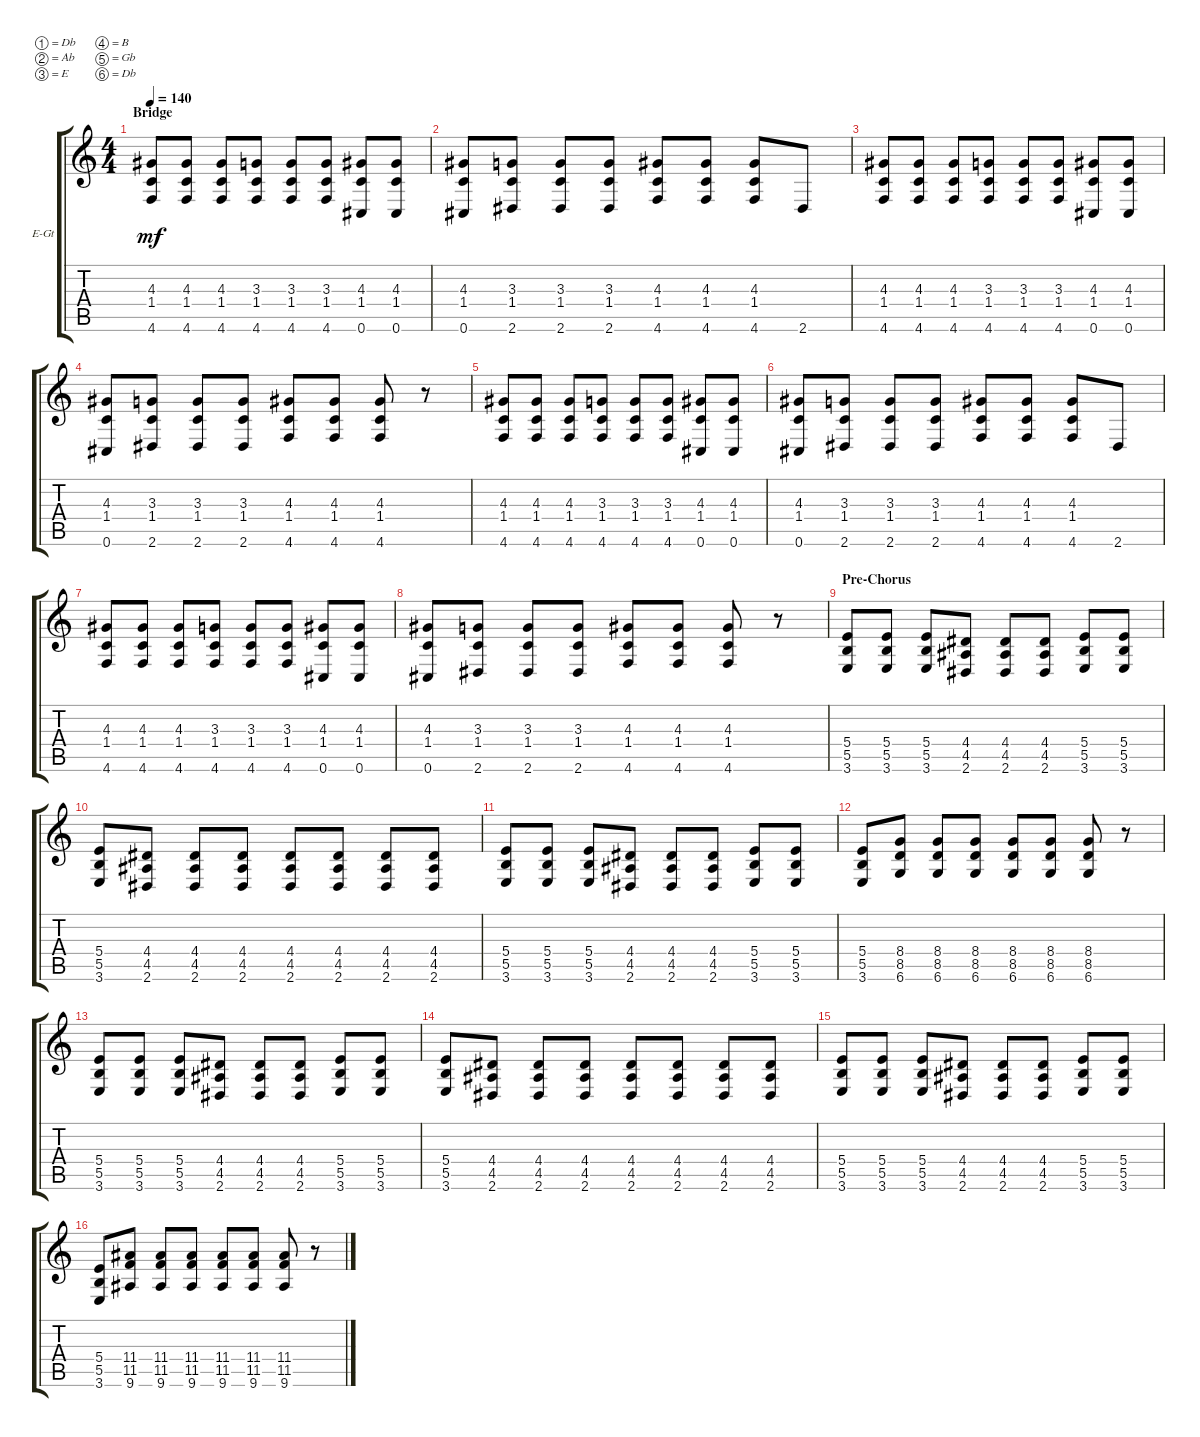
\bracketExtendMode groupsimilarinstruments
\firstSystemTrackNameOrientation horizontal
\otherSystemsTrackNameOrientation horizontal
\track ("Electric Guitar" "E-Gt") {instrument distortionguitar}
\staff {score tabs}
\tuning (Db4 Ab3 E3 B2 Gb2 Db2)
\ts (4 4)
\section ("" "Bridge")
\tempo 140
\clef g2
\ks c
(4.6 1.4 4.3).8{dy mf} (4.6 1.4 4.3).8 (4.6 1.4 4.3).8 (4.6 1.4 3.3).8 (4.6 1.4 3.3).8 (4.6 1.4 3.3).8 (0.6 1.4 4.3).8 (0.6 1.4 4.3).8 |
(0.6 1.4 4.3).8 (2.6 1.4 3.3).8 (2.6 1.4 3.3).8 (2.6 1.4 3.3).8 (4.6 1.4 4.3).8 (4.6 1.4 4.3).8 (4.6 1.4 4.3).8 2.6.8 |
(4.6 1.4 4.3).8 (4.6 1.4 4.3).8 (4.6 1.4 4.3).8 (4.6 1.4 3.3).8 (4.6 1.4 3.3).8 (4.6 1.4 3.3).8 (0.6 1.4 4.3).8 (0.6 1.4 4.3).8 |
(0.6 1.4 4.3).8 (2.6 1.4 3.3).8 (2.6 1.4 3.3).8 (2.6 1.4 3.3).8 (4.6 1.4 4.3).8 (4.6 1.4 4.3).8 (4.6 1.4 4.3).8 r.8 |
(4.6 1.4 4.3).8 (4.6 1.4 4.3).8 (4.6 1.4 4.3).8 (4.6 1.4 3.3).8 (4.6 1.4 3.3).8 (4.6 1.4 3.3).8 (0.6 1.4 4.3).8 (0.6 1.4 4.3).8 |
(0.6 1.4 4.3).8 (2.6 1.4 3.3).8 (2.6 1.4 3.3).8 (2.6 1.4 3.3).8 (4.6 1.4 4.3).8 (4.6 1.4 4.3).8 (4.6 1.4 4.3).8 2.6.8 |
(4.6 1.4 4.3).8 (4.6 1.4 4.3).8 (4.6 1.4 4.3).8 (4.6 1.4 3.3).8 (4.6 1.4 3.3).8 (4.6 1.4 3.3).8 (0.6 1.4 4.3).8 (0.6 1.4 4.3).8 |
(0.6 1.4 4.3).8 (2.6 1.4 3.3).8 (2.6 1.4 3.3).8 (2.6 1.4 3.3).8 (4.6 1.4 4.3).8 (4.6 1.4 4.3).8 (4.6 1.4 4.3).8 r.8 |
\section ("" "Pre-Chorus")
(3.6 5.5 5.4).8 (3.6 5.5 5.4).8 (3.6 5.5 5.4).8 (2.6 4.5 4.4).8 (2.6 4.5 4.4).8 (2.6 4.5 4.4).8 (3.6 5.5 5.4).8 (3.6 5.5 5.4).8 |
(3.6 5.5 5.4).8 (2.6 4.5 4.4).8 (2.6 4.5 4.4).8 (2.6 4.5 4.4).8 (2.6 4.5 4.4).8 (2.6 4.5 4.4).8 (2.6 4.5 4.4).8 (2.6 4.5 4.4).8 |
(3.6 5.5 5.4).8 (3.6 5.5 5.4).8 (3.6 5.5 5.4).8 (2.6 4.5 4.4).8 (2.6 4.5 4.4).8 (2.6 4.5 4.4).8 (3.6 5.5 5.4).8 (3.6 5.5 5.4).8 |
(3.6 5.5 5.4).8 (6.6 8.5 8.4).8 (6.6 8.5 8.4).8 (6.6 8.5 8.4).8 (6.6 8.5 8.4).8 (6.6 8.5 8.4).8 (6.6 8.5 8.4).8 r.8 |
(3.6 5.5 5.4).8 (3.6 5.5 5.4).8 (3.6 5.5 5.4).8 (2.6 4.5 4.4).8 (2.6 4.5 4.4).8 (2.6 4.5 4.4).8 (3.6 5.5 5.4).8 (3.6 5.5 5.4).8 |
(3.6 5.5 5.4).8 (2.6 4.5 4.4).8 (2.6 4.5 4.4).8 (2.6 4.5 4.4).8 (2.6 4.5 4.4).8 (2.6 4.5 4.4).8 (2.6 4.5 4.4).8 (2.6 4.5 4.4).8 |
(3.6 5.5 5.4).8 (3.6 5.5 5.4).8 (3.6 5.5 5.4).8 (2.6 4.5 4.4).8 (2.6 4.5 4.4).8 (2.6 4.5 4.4).8 (3.6 5.5 5.4).8 (3.6 5.5 5.4).8 |
(3.6 5.5 5.4).8 (9.6 11.5 11.4).8 (9.6 11.5 11.4).8 (9.6 11.5 11.4).8 (9.6 11.5 11.4).8 (9.6 11.5 11.4).8 (9.6 11.5 11.4).8 r.8
